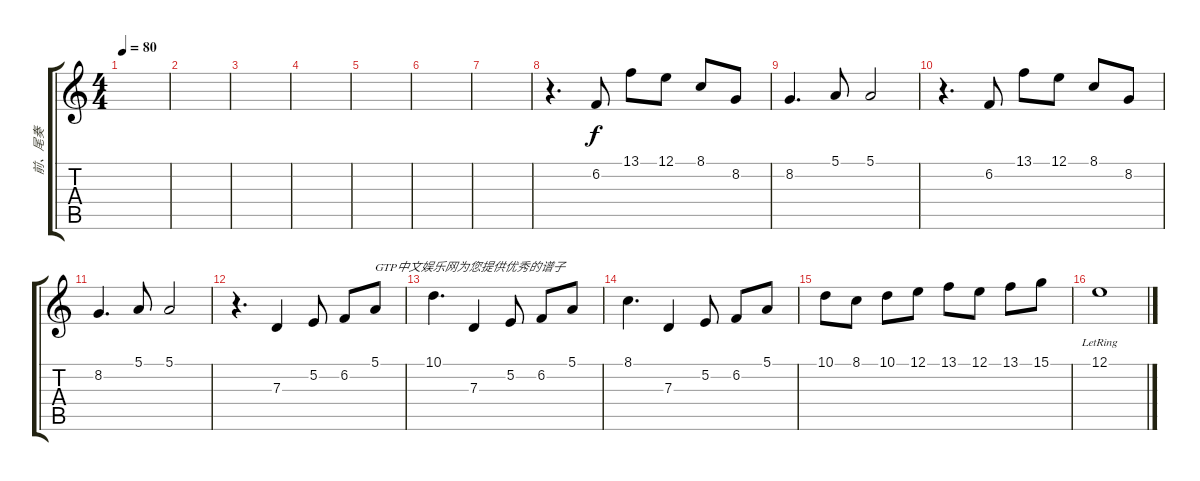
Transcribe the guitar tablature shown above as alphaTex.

\track ("前、尾奏" "前、尾奏") {instrument sopranosax}
\staff {score tabs}
\tuning (E4 B3 G3 D3 A2 E2) {hide}
\ts (4 4)
\tempo 80
\clef g2
\ks c
|
|
|
|
|
|
|
r.4{d} 6.2.8 13.1.8 12.1.8 8.1.8 8.2.8 |
8.2.4{d} 5.1.8 5.1.2 |
r.4{d} 6.2.8 13.1.8 12.1.8 8.1.8 8.2.8 |
8.2.4{d} 5.1.8 5.1.2 |
r.4{d} 7.3.4 5.2.8 6.2.8 5.1.8{txt "GTP中文娱乐网为您提供优秀的谱子"} |
10.1.4{d} 7.3.4 5.2.8 6.2.8 5.1.8 |
8.1.4{d} 7.3.4 5.2.8 6.2.8 5.1.8 |
10.1.8 8.1.8 10.1.8 12.1.8 13.1.8 12.1.8 13.1.8 15.1.8 |
12.1{lr}.1
